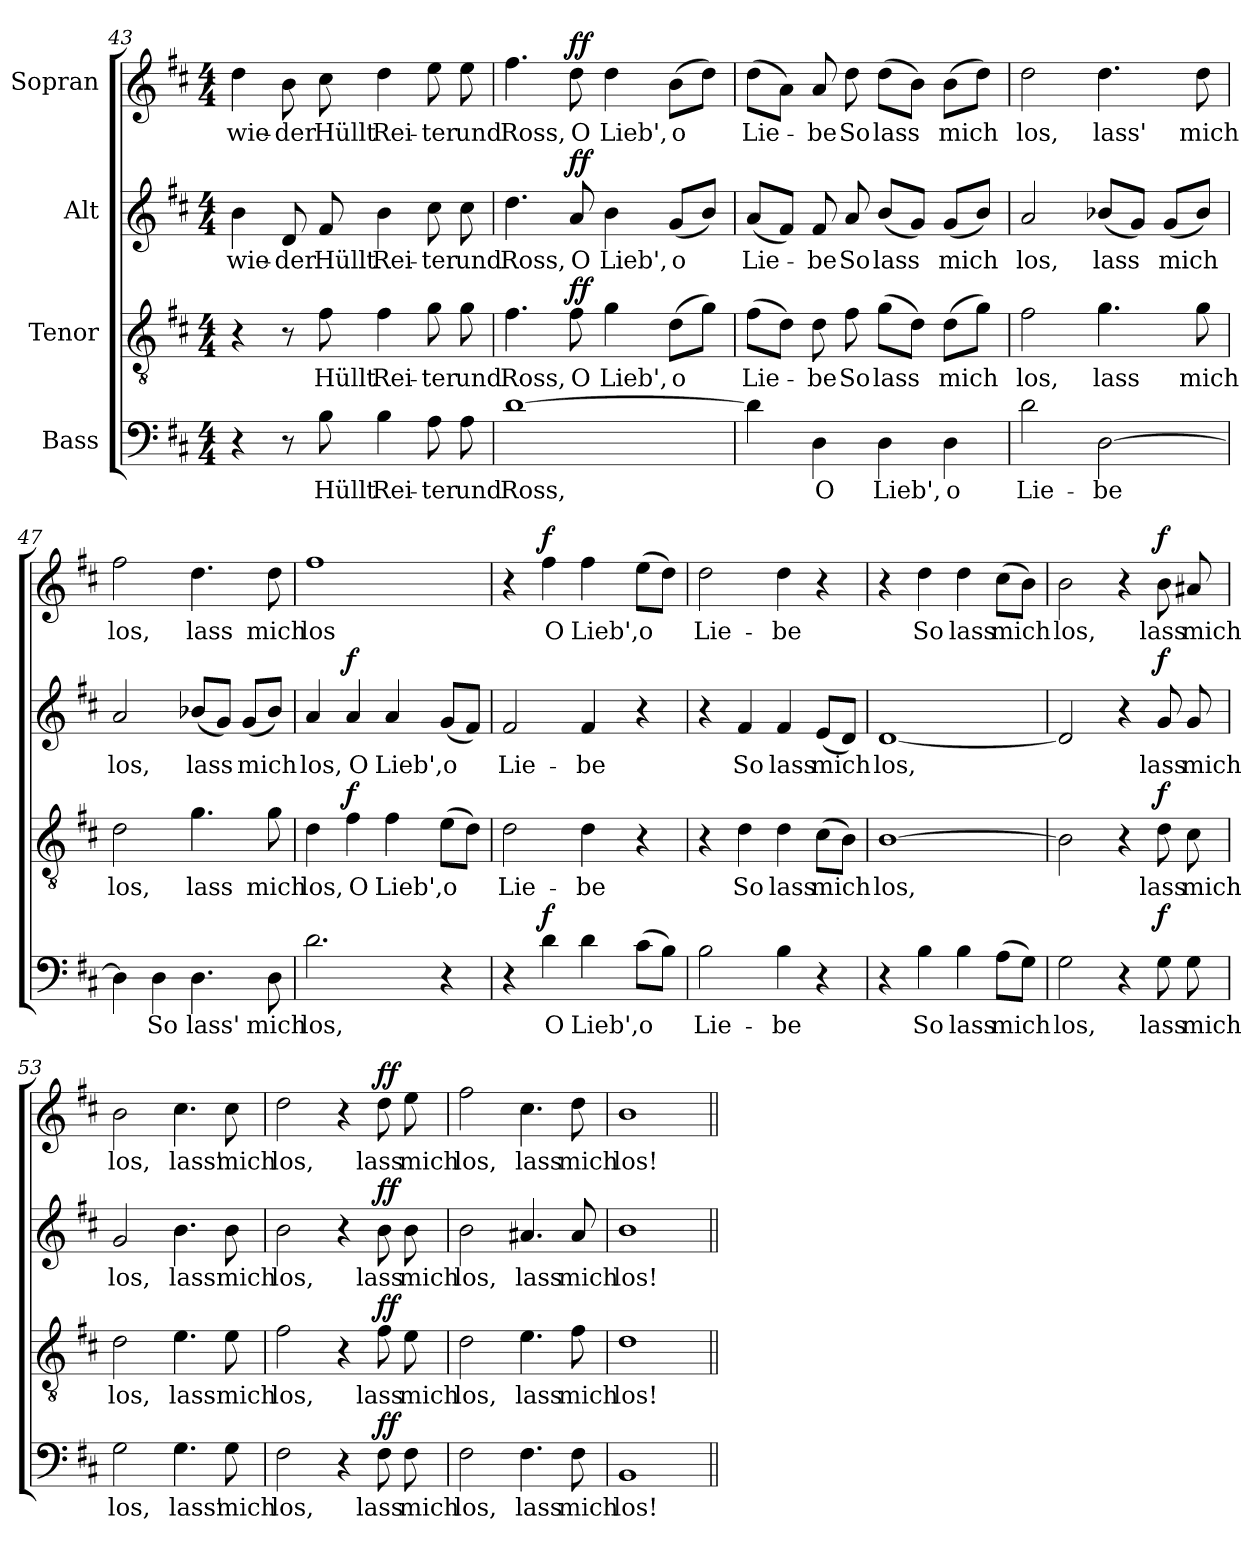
**kern	**text	**dynam	**kern	**text	**dynam	**kern	**text	**dynam	**kern	**text	**dynam
*part4	*part4	*part4	*part3	*part3	*part3	*part2	*part2	*part2	*part1	*part1	*part1
*staff4	*staff4	*staff4	*staff3	*staff3	*staff3	*staff2	*staff2	*staff2	*staff1	*staff1	*staff1
*I"Bass	*	*	*I"Tenor	*	*	*I"Alt	*	*	*I"Sopran	*	*
*clefF4	*	*	*clefGv2	*	*	*clefG2	*	*	*clefG2	*	*
*k[f#c#]	*	*	*k[f#c#]	*	*	*k[f#c#]	*	*	*k[f#c#]	*	*
*D:	*	*	*D:	*	*	*D:	*	*	*D:	*	*
*M4/4	*	*	*M4/4	*	*	*M4/4	*	*	*M4/4	*	*
=43	=43	=43	=43	=43	=43	=43	=43	=43	=43	=43	=43
!	!	!	!	!	!	!	!LO:LY:b	!	!	!LO:LY:b	!
4r	.	.	4r	.	.	4b\	wie-	.	4dd\	wie-	.
!	!	!	!	!	!	!	!LO:LY:b	!	!	!LO:LY:b	!
8r	.	.	8r	.	.	8d/	-der	.	8b\	-der	.
!	!LO:LY:b	!	!	!LO:LY:b	!	!	!LO:LY:b	!	!	!LO:LY:b	!
8B\	Hüllt	.	8f#\	Hüllt	.	8f#/	Hüllt	.	8cc#\	Hüllt	.
!	!LO:LY:b	!	!	!LO:LY:b	!	!	!LO:LY:b	!	!	!LO:LY:b	!
4B\	Rei-	.	4f#\	Rei-	.	4b\	Rei-	.	4dd\	Rei-	.
!	!LO:LY:b	!	!	!LO:LY:b	!	!	!LO:LY:b	!	!	!LO:LY:b	!
8A\	-ter	.	8g\	-ter	.	8cc#\	-ter	.	8ee\	-ter	.
!	!LO:LY:b	!	!	!LO:LY:b	!	!	!LO:LY:b	!	!	!LO:LY:b	!
8A\	und	.	8g\	und	.	8cc#\	und	.	8ee\	und	.
!!LO:LB:g=z
=44	=44	=44	=44	=44	=44	=44	=44	=44	=44	=44	=44
!	!LO:LY:b	!	!	!LO:LY:b	!	!	!LO:LY:b	!	!	!LO:LY:b	!
[1d	Ross,	.	4.f#\	Ross,	.	4.dd\	Ross,	.	4.ff#\	Ross,	.
!	!	!	!	!LO:LY:b	!LO:DY:a	!	!LO:LY:b	!LO:DY:a	!	!LO:LY:b	!LO:DY:a
.	.	.	8f#\	O	ff	8a/	O	ff	8dd\	O	ff
!	!	!	!	!LO:LY:b	!	!	!LO:LY:b	!	!	!LO:LY:b	!
.	.	.	4g\	Lieb',	.	4b\	Lieb',	.	4dd\	Lieb',	.
!	!	!	!	!LO:LY:b	!	!	!LO:LY:b	!	!	!LO:LY:b	!
.	.	.	(>8d\L	o	.	(<8g/L	o	.	(>8b\L	o	.
.	.	.	8g\J)	.	.	8b/J)	.	.	8dd\J)	.	.
=45	=45	=45	=45	=45	=45	=45	=45	=45	=45	=45	=45
!	!	!	!	!LO:LY:b	!	!	!LO:LY:b	!	!	!LO:LY:b	!
4d\]	.	.	(>8f#\L	Lie-	.	(<8a/L	Lie-	.	(>8dd\L	Lie-	.
.	.	.	8d\J)	.	.	8f#/J)	.	.	8a\J)	.	.
!	!LO:LY:b	!	!	!LO:LY:b	!	!	!LO:LY:b	!	!	!LO:LY:b	!
4D\	O	.	8d\	-be	.	8f#/	-be	.	8a/	-be	.
!	!	!	!	!LO:LY:b	!	!	!LO:LY:b	!	!	!LO:LY:b	!
.	.	.	8f#\	So	.	8a/	So	.	8dd\	So	.
!	!LO:LY:b	!	!	!LO:LY:b	!	!	!LO:LY:b	!	!	!LO:LY:b	!
4D\	Lieb',	.	(>8g\L	lass	.	(<8b/L	lass	.	(>8dd\L	lass	.
.	.	.	8d\J)	.	.	8g/J)	.	.	8b\J)	.	.
!	!LO:LY:b	!	!	!LO:LY:b	!	!	!LO:LY:b	!	!	!LO:LY:b	!
4D\	o	.	(>8d\L	mich	.	(<8g/L	mich	.	(>8b\L	mich	.
.	.	.	8g\J)	.	.	8b/J)	.	.	8dd\J)	.	.
=46	=46	=46	=46	=46	=46	=46	=46	=46	=46	=46	=46
!	!LO:LY:b	!	!	!LO:LY:b	!	!	!LO:LY:b	!	!	!LO:LY:b	!
2d\	Lie-	.	2f#\	los,	.	2a/	los,	.	2dd\	los,	.
!	!LO:LY:b	!	!	!LO:LY:b	!	!	!LO:LY:b	!	!	!LO:LY:b	!
[2D\	-be	.	4.g\	lass	.	(<8b-X/L	lass	.	4.dd\	lass'	.
.	.	.	.	.	.	8g/J)	.	.	.	.	.
!	!	!	!	!	!	!	!LO:LY:b	!	!	!	!
.	.	.	.	.	.	(<8g/L	mich	.	.	.	.
!	!	!	!	!LO:LY:b	!	!	!	!	!	!LO:LY:b	!
.	.	.	8g\	mich	.	8b-/J)	.	.	8dd\	mich	.
=47	=47	=47	=47	=47	=47	=47	=47	=47	=47	=47	=47
!	!	!	!	!LO:LY:b	!	!	!LO:LY:b	!	!	!LO:LY:b	!
4D\]	.	.	2d\	los,	.	2a/	los,	.	2ff#\	los,	.
!	!LO:LY:b	!	!	!	!	!	!	!	!	!	!
4D\	So	.	.	.	.	.	.	.	.	.	.
!	!LO:LY:b	!	!	!LO:LY:b	!	!	!LO:LY:b	!	!	!LO:LY:b	!
4.D\	lass'	.	4.g\	lass	.	(<8b-X/L	lass	.	4.dd\	lass	.
.	.	.	.	.	.	8g/J)	.	.	.	.	.
!	!	!	!	!	!	!	!LO:LY:b	!	!	!	!
.	.	.	.	.	.	(<8g/L	mich	.	.	.	.
!	!LO:LY:b	!	!	!LO:LY:b	!	!	!	!	!	!LO:LY:b	!
8D\	mich	.	8g\	mich	.	8b-/J)	.	.	8dd\	mich	.
!!LO:LB:g=z
=48	=48	=48	=48	=48	=48	=48	=48	=48	=48	=48	=48
!	!LO:LY:b	!	!	!LO:LY:b	!	!	!LO:LY:b	!	!	!LO:LY:b	!
2.d\	los,	.	4d\	los,	.	4a/	los,	.	1ff#	los	.
!	!	!	!	!LO:LY:b	!LO:DY:a	!	!LO:LY:b	!LO:DY:a	!	!	!
.	.	.	4f#\	O	f	4a/	O	f	.	.	.
!	!	!	!	!LO:LY:b	!	!	!LO:LY:b	!	!	!	!
.	.	.	4f#\	Lieb',	.	4a/	Lieb',	.	.	.	.
!	!	!	!	!LO:LY:b	!	!	!LO:LY:b	!	!	!	!
4r	.	.	(>8e\L	o	.	(<8g/L	o	.	.	.	.
.	.	.	8d\J)	.	.	8f#/J)	.	.	.	.	.
=49	=49	=49	=49	=49	=49	=49	=49	=49	=49	=49	=49
!	!	!	!	!LO:LY:b	!	!	!LO:LY:b	!	!	!	!
4r	.	.	2d\	Lie-	.	2f#/	Lie-	.	4r	.	.
!	!LO:LY:b	!LO:DY:a	!	!	!	!	!	!	!	!LO:LY:b	!LO:DY:a
4d\	O	f	.	.	.	.	.	.	4ff#\	O	f
!	!LO:LY:b	!	!	!LO:LY:b	!	!	!LO:LY:b	!	!	!LO:LY:b	!
4d\	Lieb',	.	4d\	-be	.	4f#/	-be	.	4ff#\	Lieb',	.
!	!LO:LY:b	!	!	!	!	!	!	!	!	!LO:LY:b	!
(>8c#\L	o	.	4r	.	.	4r	.	.	(>8ee\L	o	.
8B\J)	.	.	.	.	.	.	.	.	8dd\J)	.	.
=50	=50	=50	=50	=50	=50	=50	=50	=50	=50	=50	=50
!	!LO:LY:b	!	!	!	!	!	!	!	!	!LO:LY:b	!
2B\	Lie-	.	4r	.	.	4r	.	.	2dd\	Lie-	.
!	!	!	!	!LO:LY:b	!	!	!LO:LY:b	!	!	!	!
.	.	.	4d\	So	.	4f#/	So	.	.	.	.
!	!LO:LY:b	!	!	!LO:LY:b	!	!	!LO:LY:b	!	!	!LO:LY:b	!
4B\	-be	.	4d\	lass	.	4f#/	lass	.	4dd\	-be	.
!	!	!	!	!LO:LY:b	!	!	!LO:LY:b	!	!	!	!
4r	.	.	(>8c#\L	mich	.	(<8e/L	mich	.	4r	.	.
.	.	.	8B\J)	.	.	8d/J)	.	.	.	.	.
=51	=51	=51	=51	=51	=51	=51	=51	=51	=51	=51	=51
!	!	!	!	!LO:LY:b	!	!	!LO:LY:b	!	!	!	!
4r	.	.	[1B	los,	.	[1d	los,	.	4r	.	.
!	!LO:LY:b	!	!	!	!	!	!	!	!	!LO:LY:b	!
4B\	So	.	.	.	.	.	.	.	4dd\	So	.
!	!LO:LY:b	!	!	!	!	!	!	!	!	!LO:LY:b	!
4B\	lass	.	.	.	.	.	.	.	4dd\	lass	.
!	!LO:LY:b	!	!	!	!	!	!	!	!	!LO:LY:b	!
(>8A\L	mich	.	.	.	.	.	.	.	(>8cc#\L	mich	.
8G\J)	.	.	.	.	.	.	.	.	8b\J)	.	.
=52	=52	=52	=52	=52	=52	=52	=52	=52	=52	=52	=52
!	!LO:LY:b	!	!	!	!	!	!	!	!	!LO:LY:b	!
2G\	los,	.	2B\]	.	.	2d/]	.	.	2b\	los,	.
4r	.	.	4r	.	.	4r	.	.	4r	.	.
!	!LO:LY:b	!LO:DY:a	!	!LO:LY:b	!LO:DY:a	!	!LO:LY:b	!LO:DY:a	!	!LO:LY:b	!LO:DY:a
8G\	lass	f	8d\	lass	f	8g/	lass	f	8b\	lass	f
!	!LO:LY:b	!	!	!LO:LY:b	!	!	!LO:LY:b	!	!	!LO:LY:b	!
8G\	mich	.	8c#\	mich	.	8g/	mich	.	8a#X/	mich	.
=53	=53	=53	=53	=53	=53	=53	=53	=53	=53	=53	=53
!	!LO:LY:b	!	!	!LO:LY:b	!	!	!LO:LY:b	!	!	!LO:LY:b	!
2G\	los,	.	2d\	los,	.	2g/	los,	.	2b\	los,	.
!	!LO:LY:b	!	!	!LO:LY:b	!	!	!LO:LY:b	!	!	!LO:LY:b	!
4.G\	lass'	.	4.e\	lass	.	4.b\	lass	.	4.cc#\	lass'	.
!	!LO:LY:b	!	!	!LO:LY:b	!	!	!LO:LY:b	!	!	!LO:LY:b	!
8G\	mich	.	8e\	mich	.	8b\	mich	.	8cc#\	mich	.
!!LO:PB:g=z
=54	=54	=54	=54	=54	=54	=54	=54	=54	=54	=54	=54
!	!LO:LY:b	!	!	!LO:LY:b	!	!	!LO:LY:b	!	!	!LO:LY:b	!
2F#\	los,	.	2f#\	los,	.	2b\	los,	.	2dd\	los,	.
4r	.	.	4r	.	.	4r	.	.	4r	.	.
!	!LO:LY:b	!LO:DY:a	!	!LO:LY:b	!LO:DY:a	!	!LO:LY:b	!LO:DY:a	!	!LO:LY:b	!LO:DY:a
8F#\	lass	ff	8f#\	lass	ff	8b\	lass	ff	8dd\	lass	ff
!	!LO:LY:b	!	!	!LO:LY:b	!	!	!LO:LY:b	!	!	!LO:LY:b	!
8F#\	mich	.	8e\	mich	.	8b\	mich	.	8ee\	mich	.
=55	=55	=55	=55	=55	=55	=55	=55	=55	=55	=55	=55
!	!LO:LY:b	!	!	!LO:LY:b	!	!	!LO:LY:b	!	!	!LO:LY:b	!
2F#\	los,	.	2d\	los,	.	2b\	los,	.	2ff#\	los,	.
!	!LO:LY:b	!	!	!LO:LY:b	!	!	!LO:LY:b	!	!	!LO:LY:b	!
4.F#\	lass	.	4.e\	lass	.	4.a#X/	lass	.	4.cc#\	lass	.
!	!LO:LY:b	!	!	!LO:LY:b	!	!	!LO:LY:b	!	!	!LO:LY:b	!
8F#\	mich	.	8f#\	mich	.	8a#/	mich	.	8dd\	mich	.
=56	=56	=56	=56	=56	=56	=56	=56	=56	=56	=56	=56
!	!LO:LY:b	!	!	!LO:LY:b	!	!	!LO:LY:b	!	!	!LO:LY:b	!
1BB	los!	.	1d	los!	.	1b	los!	.	1b	los!	.
=||	=||	=||	=||	=||	=||	=||	=||	=||	=||	=||	=||
*-	*-	*-	*-	*-	*-	*-	*-	*-	*-	*-	*-
